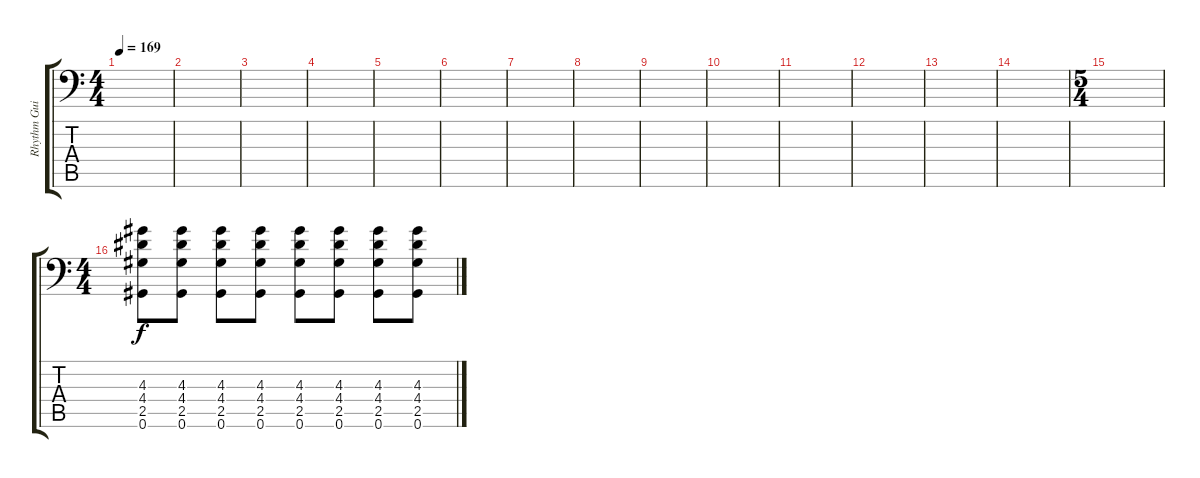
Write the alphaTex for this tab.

\track ("Rhythm Guitar 2" "Rhythm Gui") {instrument distortionguitar}
\staff {score tabs}
\tuning (Db4 Ab3 E3 B2 Gb2 Ab1) {hide}
\ts (4 4)
\tempo 169
\clef f4
\ks c
|
|
|
|
|
|
|
|
|
|
|
|
|
|
\ts (5 4)
|
\ts (4 4)
(4.3 4.4 2.5 0.6).8 (4.3 4.4 2.5 0.6).8 (4.3 4.4 2.5 0.6).8 (4.3 4.4 2.5 0.6).8 (4.3 4.4 2.5 0.6).8 (4.3 4.4 2.5 0.6).8 (4.3 4.4 2.5 0.6).8 (4.3 4.4 2.5 0.6).8
